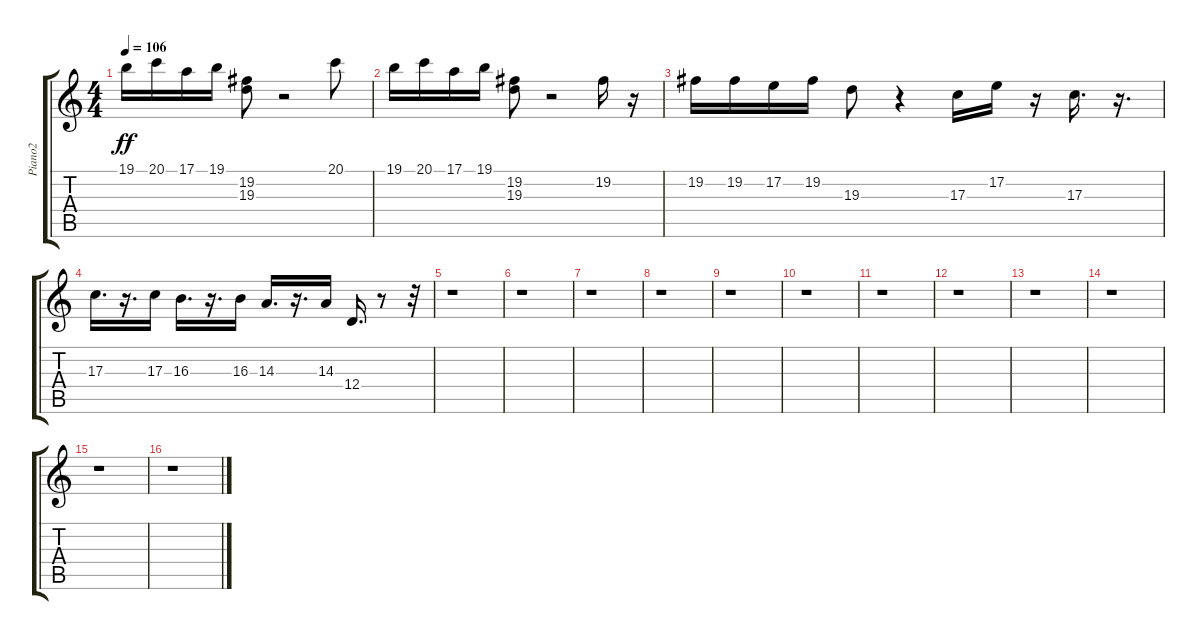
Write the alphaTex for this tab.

\track ("Piano2" "Piano2") {instrument brightacousticpiano}
\staff {score tabs}
\tuning (E4 B3 G3 D3 A2 E2) {hide}
\ts (4 4)
\tempo 106
\clef g2
\ks c
19.1.16{dy ff} 20.1.16 17.1.16 19.1.16 (19.2 19.3).8 r.2 20.1.8 |
19.1.16 20.1.16 17.1.16 19.1.16 (19.2 19.3).8 r.2 19.2.16 r.16 |
19.2.16 19.2.16 17.2.16 19.2.16 19.3.8 r.4 17.3.16 17.2.16 r.16 17.3.16{d} r.16{d} |
17.3.16{d} r.16{d} 17.3.16 16.3.16{d} r.16{d} 16.3.16 14.3.16{d} r.16{d} 14.3.16{volume 12} 12.4.16{d} r.8 r.32 |
r.1 |
r.1 |
r.1 |
r.1 |
r.1 |
r.1 |
r.1 |
r.1 |
r.1 |
r.1 |
r.1 |
r.1
